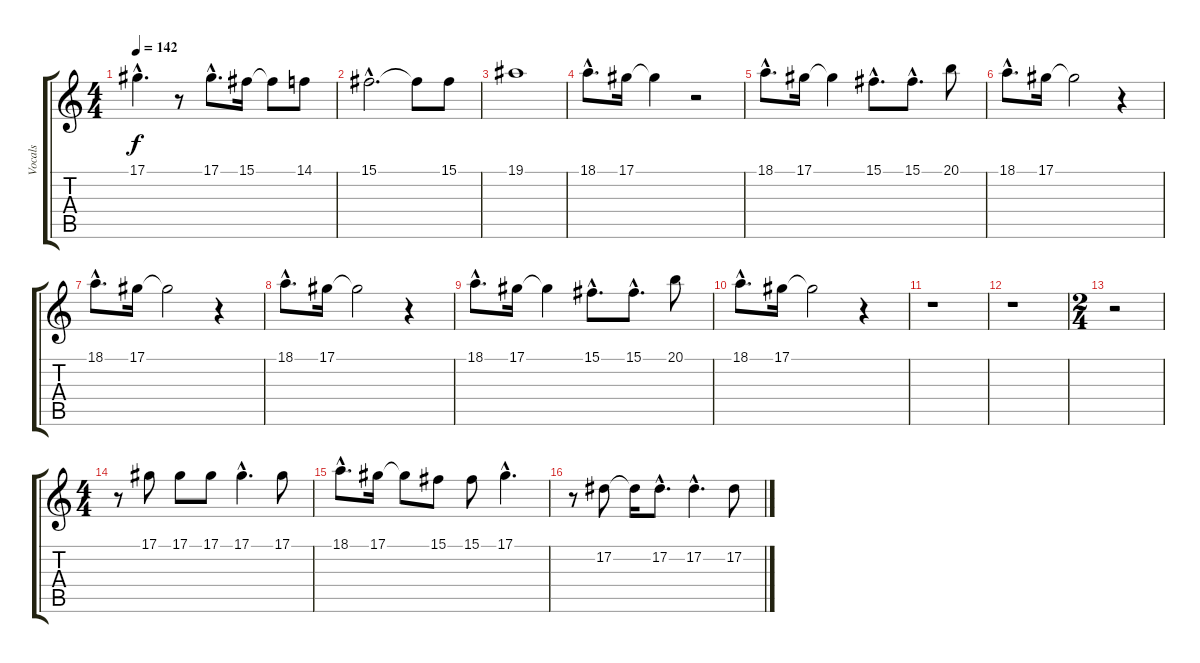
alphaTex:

\track ("Vocals" "Vocals") {instrument baritonesax}
\staff {score tabs}
\tuning (Eb4 Bb3 Gb3 Db3 Ab2 Eb2) {hide}
\ts (4 4)
\tempo 142
\clef g2
\ks c
17.1{hac}.4{d dy f} r.8 17.1{hac}.8{d} 15.1.16 15.1{t}.8 14.1.8 |
15.1{hac}.2{d} 15.1{t}.8 15.1.8 |
19.1.1 |
18.1{hac}.8{d} 17.1.16 17.1{t}.4 r.2 |
18.1{hac}.8{d} 17.1.16 17.1{t}.4 15.1{hac}.8{d} 15.1{hac}.8{d} 20.1.8 |
18.1{hac}.8{d} 17.1.16 17.1{t}.2 r.4 |
18.1{hac}.8{d} 17.1.16 17.1{t}.2 r.4 |
18.1{hac}.8{d} 17.1.16 17.1{t}.2 r.4 |
18.1{hac}.8{d} 17.1.16 17.1{t}.4 15.1{hac}.8{d} 15.1{hac}.8{d} 20.1.8 |
18.1{hac}.8{d} 17.1.16 17.1{t}.2 r.4 |
r.1 |
r.1 |
\ts (2 4)
r.2 |
\ts (4 4)
r.8 17.1.8 17.1.8 17.1.8 17.1{hac}.4{d} 17.1.8 |
18.1{hac}.8{d} 17.1.16 17.1{t}.8 15.1.8 15.1.8 17.1{hac}.4{d} |
r.8 17.2.8 17.2{t}.16 17.2{hac}.8{d} 17.2{hac}.4{d} 17.2.8
